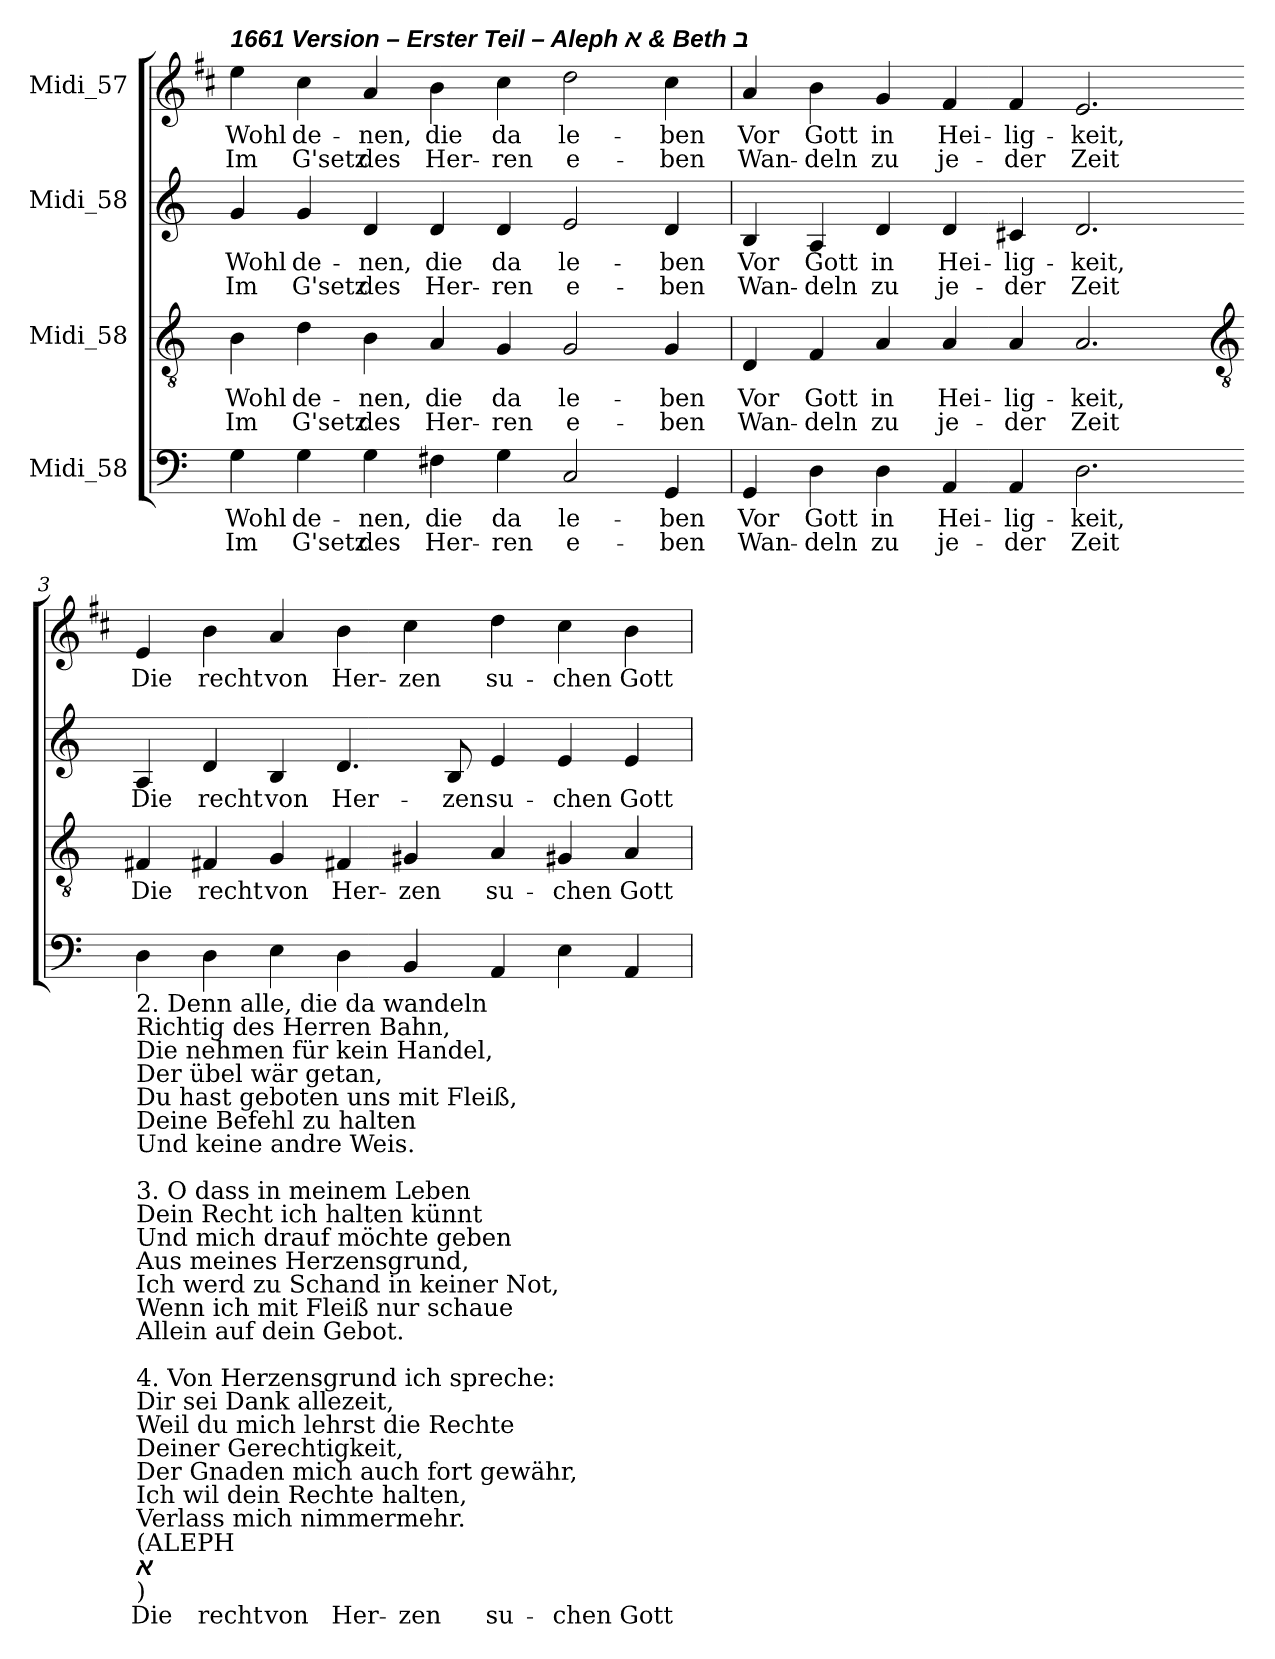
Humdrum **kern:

**kern	**text	**text	**kern	**text	**text	**kern	**text	**text	**kern	**text	**text
*part4	*part4	*part4	*part3	*part3	*part3	*part2	*part2	*part2	*part1	*part1	*part1
*staff4	*staff4	*staff4	*staff3	*staff3	*staff3	*staff2	*staff2	*staff2	*staff1	*staff1	*staff1
*I"Midi_58	*	*	*I"Midi_58	*	*	*I"Midi_58	*	*	*I"Midi_57	*	*
*clefF4	*	*	*clefGv2	*	*	*clefG2	*	*	*clefG2	*	*
*	*	*	*	*	*	*	*	*	*ITrd1c2	*	*
*k[]	*	*	*k[]	*	*	*k[]	*	*	*k[]	*	*
*C:	*	*	*C:	*	*	*C:	*	*	*C:	*	*
=1	=1	=1	=1	=1	=1	=1	=1	=1	=1	=1	=1
!	!	!	!	!	!	!	!	!	!LO:TX:a:t=1661 Version – Erster Teil – Aleph א & Beth ב	!	!
!	!LO:LY:b	!LO:LY:b	!	!LO:LY:b	!LO:LY:b	!	!LO:LY:b	!LO:LY:b	!	!LO:LY:b	!LO:LY:b
4G	Wohl	Im	4B	Wohl	Im	4g	Wohl	Im	4dd	Wohl	Im
!	!LO:LY:b	!LO:LY:b	!	!LO:LY:b	!LO:LY:b	!	!LO:LY:b	!LO:LY:b	!	!LO:LY:b	!LO:LY:b
4G	de-	-G'setz	4d	de-	-G'setz	4g	de-	-G'setz	4b	de-	-G'setz
!	!LO:LY:b	!LO:LY:b	!	!LO:LY:b	!LO:LY:b	!	!LO:LY:b	!LO:LY:b	!	!LO:LY:b	!LO:LY:b
4G	nen,	des	4B	nen,	des	4d	nen,	des	4g	nen,	des
!	!LO:LY:b	!LO:LY:b	!	!LO:LY:b	!LO:LY:b	!	!LO:LY:b	!LO:LY:b	!	!LO:LY:b	!LO:LY:b
4F#X	die	Her-	4A	die	Her-	4d	die	Her-	4a	die	Her-
!	!LO:LY:b	!LO:LY:b	!	!LO:LY:b	!LO:LY:b	!	!LO:LY:b	!LO:LY:b	!	!LO:LY:b	!LO:LY:b
4G	-da	ren	4G	-da	ren	4d	-da	ren	4b	-da	ren
!	!LO:LY:b	!LO:LY:b	!	!LO:LY:b	!LO:LY:b	!	!LO:LY:b	!LO:LY:b	!	!LO:LY:b	!LO:LY:b
2C	le-	-e-	2G	le-	-e-	2e	le-	-e-	2cc	le-	-e-
!	!LO:LY:b	!LO:LY:b	!	!LO:LY:b	!LO:LY:b	!	!LO:LY:b	!LO:LY:b	!	!LO:LY:b	!LO:LY:b
4GG	-ben	ben	4G	-ben	ben	4d	-ben	ben	4b	-ben	ben
=2	=2	=2	=2	=2	=2	=2	=2	=2	=2	=2	=2
!	!LO:LY:b	!LO:LY:b	!	!LO:LY:b	!LO:LY:b	!	!LO:LY:b	!LO:LY:b	!	!LO:LY:b	!LO:LY:b
4GG	Vor	Wan-	4D	Vor	Wan-	4B	Vor	Wan-	4g	Vor	Wan-
!	!LO:LY:b	!LO:LY:b	!	!LO:LY:b	!LO:LY:b	!	!LO:LY:b	!LO:LY:b	!	!LO:LY:b	!LO:LY:b
4D	-Gott	deln	4F	-Gott	deln	4A	-Gott	deln	4a	-Gott	deln
!	!LO:LY:b	!LO:LY:b	!	!LO:LY:b	!LO:LY:b	!	!LO:LY:b	!LO:LY:b	!	!LO:LY:b	!LO:LY:b
4D	in	zu	4A	in	zu	4d	in	zu	4f	in	zu
!	!LO:LY:b	!LO:LY:b	!	!LO:LY:b	!LO:LY:b	!	!LO:LY:b	!LO:LY:b	!	!LO:LY:b	!LO:LY:b
4AA	Hei-	-je-	4A	Hei-	-je-	4d	Hei-	-je-	4e	Hei-	-je-
!	!LO:LY:b	!LO:LY:b	!	!LO:LY:b	!LO:LY:b	!	!LO:LY:b	!LO:LY:b	!	!LO:LY:b	!LO:LY:b
4AA	-lig-	-der	4A	-lig-	-der	4c#X	-lig-	-der	4e	-lig-	-der
!	!LO:LY:b	!LO:LY:b	!	!LO:LY:b	!LO:LY:b	!	!LO:LY:b	!LO:LY:b	!	!LO:LY:b	!LO:LY:b
2.D	keit,	Zeit	2.A	keit,	Zeit	2.d	keit,	Zeit	2.d	keit,	Zeit
!!LO:LB:g=z
=3-	=3-	=3-	=3-	=3-	=3-	=3-	=3-	=3-	=3-	=3-	=3-
*	*	*	*clefGv2	*	*	*	*	*	*	*	*
!LO:TX:b:t=2. Denn alle, die da wandeln\nRichtig des Herren Bahn,\nDie nehmen für kein Handel,\nDer übel wär getan,\nDu hast geboten uns mit Fleiß,\nDeine Befehl zu halten\nUnd keine andre Weis.\n\n3. O dass in meinem Leben\nDein Recht ich halten künnt\nUnd mich drauf möchte geben\nAus meines Herzensgrund,\nIch werd zu Schand in keiner Not,\nWenn ich mit Fleiß nur schaue\nAllein auf dein Gebot.\n\n4. Von Herzensgrund ich spreche&colon;\nDir sei Dank allezeit,\nWeil du mich lehrst die Rechte\nDeiner Gerechtigkeit,\nDer Gnaden mich auch fort gewähr,\nIch wil dein Rechte halten,\nVerlass mich nimmermehr.	!	!	!	!	!	!	!	!	!	!	!
!LO:TX:b:t=(ALEPH	!	!	!	!	!	!	!	!	!	!	!
!LO:TX:b:t=א	!	!	!	!	!	!	!	!	!	!	!
!LO:TX:b:t=)	!	!	!	!	!	!	!	!	!	!	!
!	!LO:LY:b	!	!	!LO:LY:b	!	!	!LO:LY:b	!	!	!LO:LY:b	!
4D	Die	.	4F#X	Die	.	4A	Die	.	4d	Die	.
!	!LO:LY:b	!	!	!LO:LY:b	!	!	!LO:LY:b	!	!	!LO:LY:b	!
4D	recht	.	4F#X	recht	.	4d	recht	.	4a	recht	.
!	!LO:LY:b	!	!	!LO:LY:b	!	!	!LO:LY:b	!	!	!LO:LY:b	!
4E	von	.	4G	von	.	4B	von	.	4g	von	.
!	!LO:LY:b	!	!	!LO:LY:b	!	!	!LO:LY:b	!	!	!LO:LY:b	!
4D	Her-	.	4F#X	Her-	.	4.d	Her-	.	4a	Her-	.
!	!LO:LY:b	!	!	!LO:LY:b	!	!	!	!	!	!LO:LY:b	!
4BB	-zen	.	4G#X	-zen	.	.	.	.	4b	-zen	.
!	!	!	!	!	!	!	!LO:LY:b	!	!	!	!
.	.	.	.	.	.	8B	-zen	.	.	.	.
!	!LO:LY:b	!	!	!LO:LY:b	!	!	!LO:LY:b	!	!	!LO:LY:b	!
4AA	su-	.	4A	su-	.	4e	su-	.	4cc	su-	.
!	!LO:LY:b	!	!	!LO:LY:b	!	!	!LO:LY:b	!	!	!LO:LY:b	!
4E	-chen	.	4G#X	-chen	.	4e	-chen	.	4b	-chen	.
!	!LO:LY:b	!	!	!LO:LY:b	!	!	!LO:LY:b	!	!	!LO:LY:b	!
4AA	Gott	.	4A	Gott	.	4e	Gott	.	4a	Gott	.
=	=	=	=	=	=	=	=	=	=	=	=
*-	*-	*-	*-	*-	*-	*-	*-	*-	*-	*-	*-
